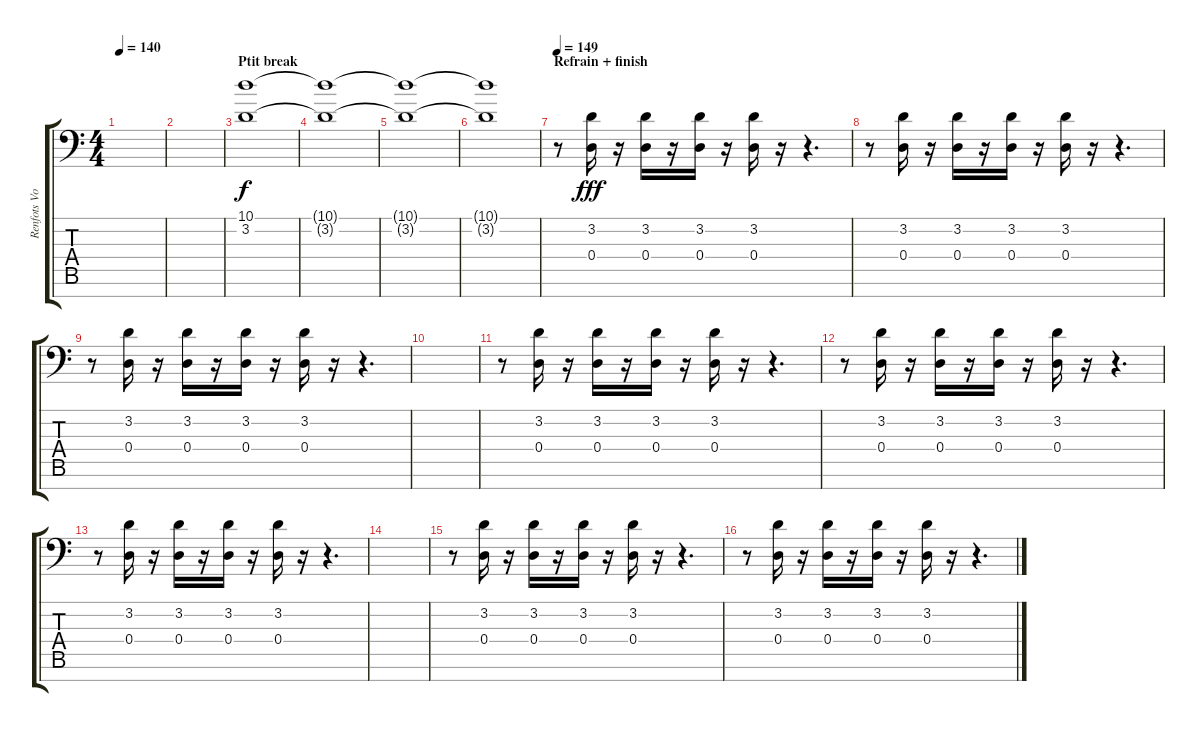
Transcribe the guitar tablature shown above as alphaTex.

\track ("Renfots Voix" "Renfots Vo") {instrument englishhorn}
\staff {score tabs}
\tuning (E4 B3 G3 D3 A2 E2 C-1) {hide}
\ts (4 4)
\tempo 140
\clef f4
\ks c
|
|
\section ("" "Ptit break")
(10.1 3.2).1{dy f} |
(10.1{t} 3.2{t}).1 |
(10.1{t} 3.2{t}).1 |
(10.1{t} 3.2{t}).1 |
\section ("" "Refrain + finish")
\tempo 150
\tempo 149
r.8 (3.2 0.4).16{dy fff} r.16 (3.2 0.4).16 r.16 (3.2 0.4).16 r.16 (3.2 0.4).16 r.16 r.4{d} |
r.8 (3.2 0.4).16 r.16 (3.2 0.4).16 r.16 (3.2 0.4).16 r.16 (3.2 0.4).16 r.16 r.4{d} |
r.8 (3.2 0.4).16 r.16 (3.2 0.4).16 r.16 (3.2 0.4).16 r.16 (3.2 0.4).16 r.16 r.4{d} |
|
r.8 (3.2 0.4).16 r.16 (3.2 0.4).16 r.16 (3.2 0.4).16 r.16 (3.2 0.4).16 r.16 r.4{d} |
r.8 (3.2 0.4).16 r.16 (3.2 0.4).16 r.16 (3.2 0.4).16 r.16 (3.2 0.4).16 r.16 r.4{d} |
r.8 (3.2 0.4).16 r.16 (3.2 0.4).16 r.16 (3.2 0.4).16 r.16 (3.2 0.4).16 r.16 r.4{d} |
|
r.8 (3.2 0.4).16 r.16 (3.2 0.4).16 r.16 (3.2 0.4).16 r.16 (3.2 0.4).16 r.16 r.4{d} |
r.8 (3.2 0.4).16 r.16 (3.2 0.4).16 r.16 (3.2 0.4).16 r.16 (3.2 0.4).16 r.16 r.4{d}
